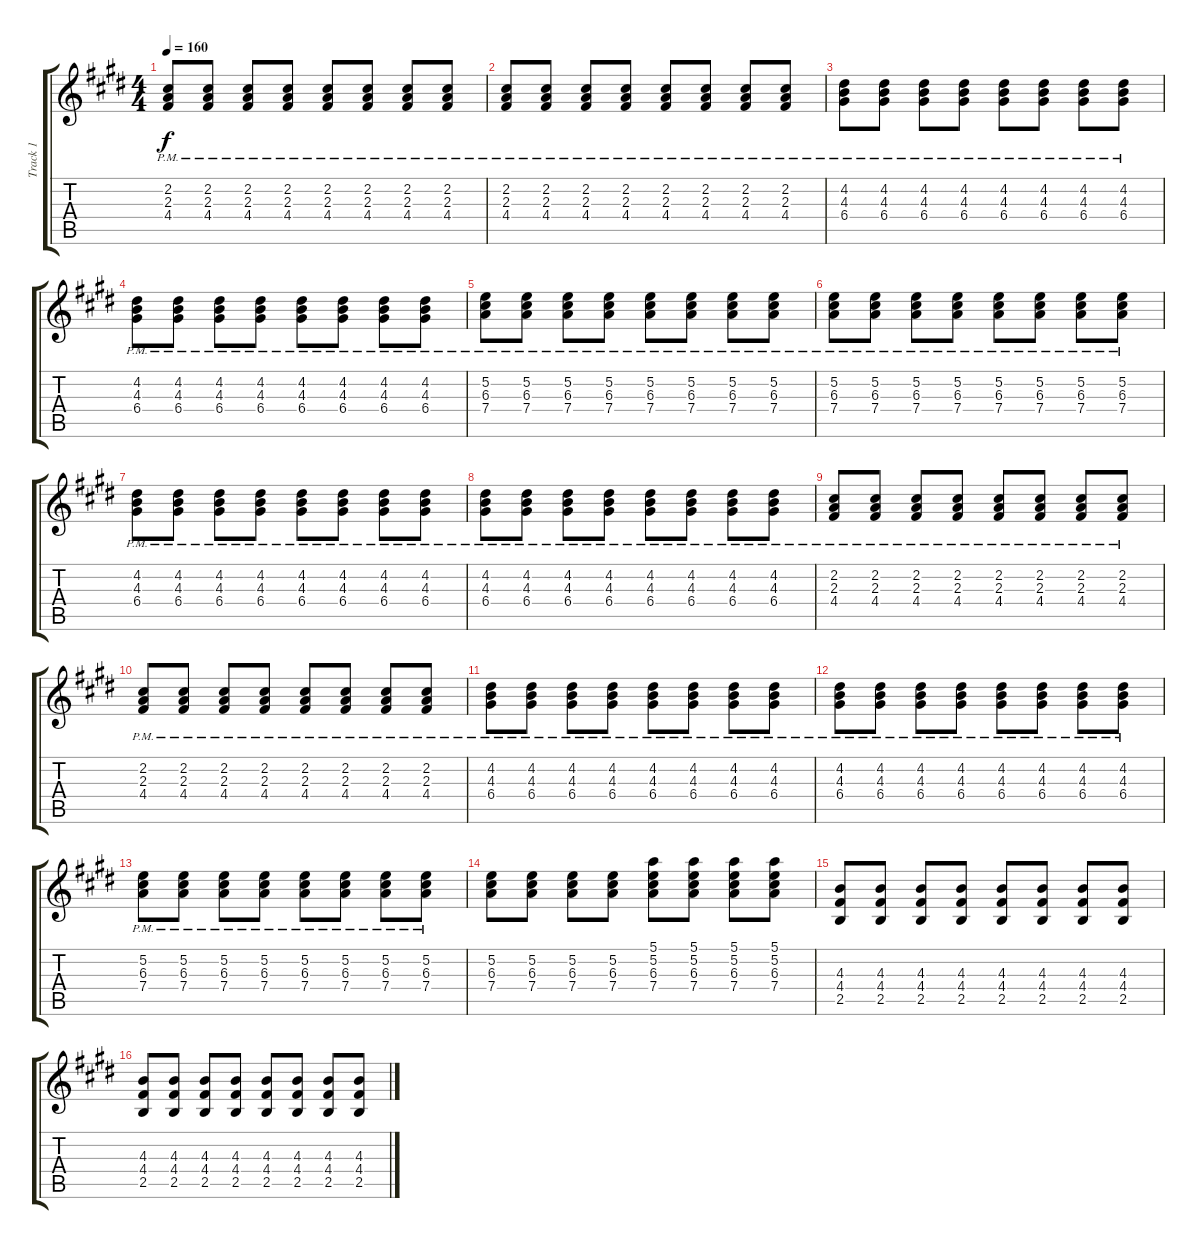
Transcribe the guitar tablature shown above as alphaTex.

\track ("Track 1" "Track 1") {instrument acousticguitarsteel}
\staff {score tabs}
\tuning (E4 B3 G3 D3 A2 E2) {hide}
\ts (4 4)
\tempo 160
\clef g2
\ks e
(2.2{pm} 2.3{pm} 4.4{pm}).8{dy f} (2.2{pm} 2.3{pm} 4.4{pm}).8 (2.2{pm} 2.3{pm} 4.4{pm}).8 (2.2{pm} 2.3{pm} 4.4{pm}).8 (2.2{pm} 2.3{pm} 4.4{pm}).8 (2.2{pm} 2.3{pm} 4.4{pm}).8 (2.2{pm} 2.3{pm} 4.4{pm}).8 (2.2{pm} 2.3{pm} 4.4{pm}).8 |
(2.2{pm} 2.3{pm} 4.4{pm}).8 (2.2{pm} 2.3{pm} 4.4{pm}).8 (2.2{pm} 2.3{pm} 4.4{pm}).8 (2.2{pm} 2.3{pm} 4.4{pm}).8 (2.2{pm} 2.3{pm} 4.4{pm}).8 (2.2{pm} 2.3{pm} 4.4{pm}).8 (2.2{pm} 2.3{pm} 4.4{pm}).8 (2.2{pm} 2.3{pm} 4.4{pm}).8 |
(4.2{pm} 4.3{pm} 6.4{pm}).8 (4.2{pm} 4.3{pm} 6.4{pm}).8 (4.2{pm} 4.3{pm} 6.4{pm}).8 (4.2{pm} 4.3{pm} 6.4{pm}).8 (4.2{pm} 4.3{pm} 6.4{pm}).8 (4.2{pm} 4.3{pm} 6.4{pm}).8 (4.2{pm} 4.3{pm} 6.4{pm}).8 (4.2{pm} 4.3{pm} 6.4{pm}).8 |
(4.2{pm} 4.3{pm} 6.4{pm}).8 (4.2{pm} 4.3{pm} 6.4{pm}).8 (4.2{pm} 4.3{pm} 6.4{pm}).8 (4.2{pm} 4.3{pm} 6.4{pm}).8 (4.2{pm} 4.3{pm} 6.4{pm}).8 (4.2{pm} 4.3{pm} 6.4{pm}).8 (4.2{pm} 4.3{pm} 6.4{pm}).8 (4.2{pm} 4.3{pm} 6.4{pm}).8 |
(5.2{pm} 6.3{pm} 7.4{pm}).8 (5.2{pm} 6.3{pm} 7.4{pm}).8 (5.2{pm} 6.3{pm} 7.4{pm}).8 (5.2{pm} 6.3{pm} 7.4{pm}).8 (5.2{pm} 6.3{pm} 7.4{pm}).8 (5.2{pm} 6.3{pm} 7.4{pm}).8 (5.2{pm} 6.3{pm} 7.4{pm}).8 (5.2{pm} 6.3{pm} 7.4{pm}).8 |
(5.2{pm} 6.3{pm} 7.4{pm}).8 (5.2{pm} 6.3{pm} 7.4{pm}).8 (5.2{pm} 6.3{pm} 7.4{pm}).8 (5.2{pm} 6.3{pm} 7.4{pm}).8 (5.2{pm} 6.3{pm} 7.4{pm}).8 (5.2{pm} 6.3{pm} 7.4{pm}).8 (5.2{pm} 6.3{pm} 7.4{pm}).8 (5.2{pm} 6.3{pm} 7.4{pm}).8 |
(4.2{pm} 4.3{pm} 6.4{pm}).8 (4.2{pm} 4.3{pm} 6.4{pm}).8 (4.2{pm} 4.3{pm} 6.4{pm}).8 (4.2{pm} 4.3{pm} 6.4{pm}).8 (4.2{pm} 4.3{pm} 6.4{pm}).8 (4.2{pm} 4.3{pm} 6.4{pm}).8 (4.2{pm} 4.3{pm} 6.4{pm}).8 (4.2{pm} 4.3{pm} 6.4{pm}).8 |
(4.2{pm} 4.3{pm} 6.4{pm}).8 (4.2{pm} 4.3{pm} 6.4{pm}).8 (4.2{pm} 4.3{pm} 6.4{pm}).8 (4.2{pm} 4.3{pm} 6.4{pm}).8 (4.2{pm} 4.3{pm} 6.4{pm}).8 (4.2{pm} 4.3{pm} 6.4{pm}).8 (4.2{pm} 4.3{pm} 6.4{pm}).8 (4.2{pm} 4.3{pm} 6.4{pm}).8 |
(2.2{pm} 2.3{pm} 4.4{pm}).8 (2.2{pm} 2.3{pm} 4.4{pm}).8 (2.2{pm} 2.3{pm} 4.4{pm}).8 (2.2{pm} 2.3{pm} 4.4{pm}).8 (2.2{pm} 2.3{pm} 4.4{pm}).8 (2.2{pm} 2.3{pm} 4.4{pm}).8 (2.2{pm} 2.3{pm} 4.4{pm}).8 (2.2{pm} 2.3{pm} 4.4{pm}).8 |
(2.2{pm} 2.3{pm} 4.4{pm}).8 (2.2{pm} 2.3{pm} 4.4{pm}).8 (2.2{pm} 2.3{pm} 4.4{pm}).8 (2.2{pm} 2.3{pm} 4.4{pm}).8 (2.2{pm} 2.3{pm} 4.4{pm}).8 (2.2{pm} 2.3{pm} 4.4{pm}).8 (2.2{pm} 2.3{pm} 4.4{pm}).8 (2.2{pm} 2.3{pm} 4.4{pm}).8 |
(4.2{pm} 4.3{pm} 6.4{pm}).8 (4.2{pm} 4.3{pm} 6.4{pm}).8 (4.2{pm} 4.3{pm} 6.4{pm}).8 (4.2{pm} 4.3{pm} 6.4{pm}).8 (4.2{pm} 4.3{pm} 6.4{pm}).8 (4.2{pm} 4.3{pm} 6.4{pm}).8 (4.2{pm} 4.3{pm} 6.4{pm}).8 (4.2{pm} 4.3{pm} 6.4{pm}).8 |
(4.2{pm} 4.3{pm} 6.4{pm}).8 (4.2{pm} 4.3{pm} 6.4{pm}).8 (4.2{pm} 4.3{pm} 6.4{pm}).8 (4.2{pm} 4.3{pm} 6.4{pm}).8 (4.2{pm} 4.3{pm} 6.4{pm}).8 (4.2{pm} 4.3{pm} 6.4{pm}).8 (4.2{pm} 4.3{pm} 6.4{pm}).8 (4.2{pm} 4.3{pm} 6.4{pm}).8 |
(5.2{pm} 6.3{pm} 7.4{pm}).8 (5.2{pm} 6.3{pm} 7.4{pm}).8 (5.2{pm} 6.3{pm} 7.4{pm}).8 (5.2{pm} 6.3{pm} 7.4{pm}).8 (5.2{pm} 6.3{pm} 7.4{pm}).8 (5.2{pm} 6.3{pm} 7.4{pm}).8 (5.2{pm} 6.3{pm} 7.4{pm}).8 (5.2{pm} 6.3{pm} 7.4{pm}).8 |
(5.2 6.3 7.4).8 (5.2 6.3 7.4).8 (5.2 6.3 7.4).8 (5.2 6.3 7.4).8 (5.1 5.2 6.3 7.4).8 (5.1 5.2 6.3 7.4).8 (5.1 5.2 6.3 7.4).8 (5.1 5.2 6.3 7.4).8 |
(4.3 4.4 2.5).8 (4.3 4.4 2.5).8 (4.3 4.4 2.5).8 (4.3 4.4 2.5).8 (4.3 4.4 2.5).8 (4.3 4.4 2.5).8 (4.3 4.4 2.5).8 (4.3 4.4 2.5).8 |
(4.3 4.4 2.5).8 (4.3 4.4 2.5).8 (4.3 4.4 2.5).8 (4.3 4.4 2.5).8 (4.3 4.4 2.5).8 (4.3 4.4 2.5).8 (4.3 4.4 2.5).8 (4.3 4.4 2.5).8
